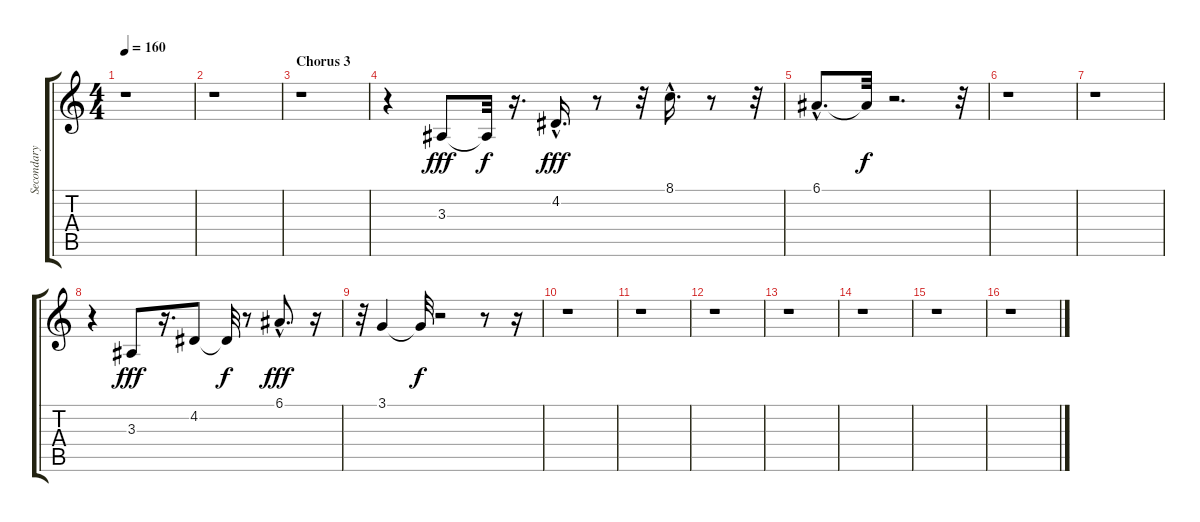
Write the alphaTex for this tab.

\track ("Secondary Keyboard Melody" "Secondary ") {instrument lead2sawtooth}
\staff {score tabs}
\tuning (E4 B3 G3 D3 A2 E2) {hide}
\ts (4 4)
\tempo 160
\clef g2
\ks c
r.1{dy p} |
r.1 |
\section ("" "Chorus 3")
r.1 |
r.4{instrument sitar} 3.3.8{dy fff} 3.3{t}.32{dy f} r.16{d} 4.2{hac}.16{d dy fff} r.8 r.32 8.1{hac}.16{d} r.8 r.32 |
6.1{hac}.8{d} 6.1{t}.32{dy f} r.2{d} r.32 |
r.1 |
r.1 |
r.4 3.3.8{dy fff} r.16{d} 4.2.8 4.2{t}.32{dy f} r.8 6.1{hac}.8{d dy fff} r.16 |
r.32 3.1.4 3.1{t}.32{dy f} r.2 r.8 r.16{instrument sitar} |
r.1{instrument lead2sawtooth} |
r.1 |
r.1 |
r.1 |
r.1 |
r.1 |
r.1
